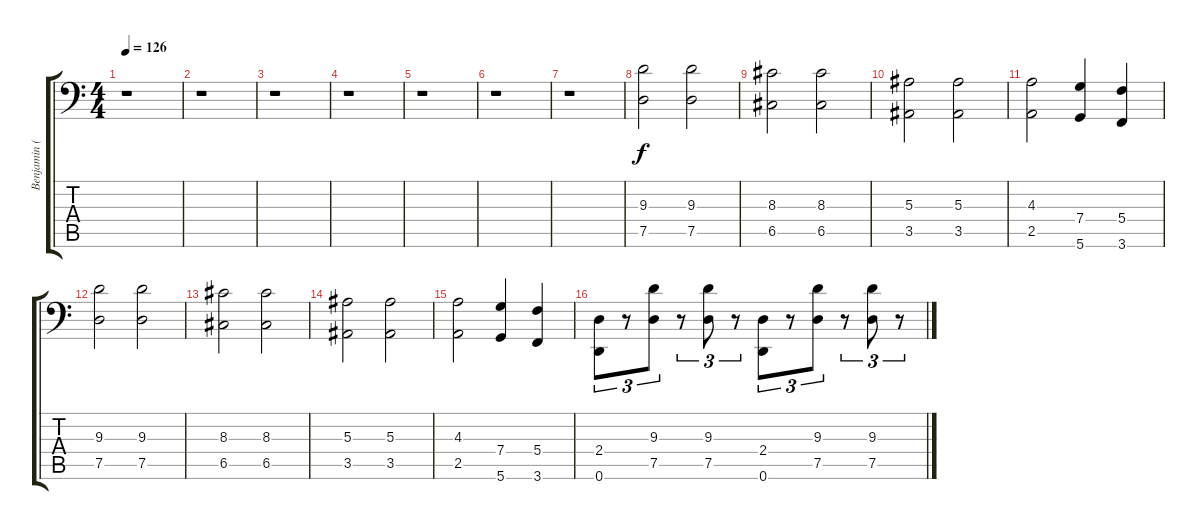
\track ("Benjamin (KeybLow)" "Benjamin (") {instrument contrabass}
\staff {score tabs}
\tuning (D3 A2 F2 C2 G1 D1) {hide}
\ts (4 4)
\tempo 126
\clef f4
\ks c
r.1{dy f} |
r.1 |
r.1 |
r.1 |
r.1 |
r.1 |
r.1 |
(9.3 7.5).2 (9.3 7.5).2 |
(8.3 6.5).2 (8.3 6.5).2 |
(5.3 3.5).2 (5.3 3.5).2 |
(4.3 2.5).2 (7.4 5.6).4 (5.4 3.6).4 |
(9.3 7.5).2 (9.3 7.5).2 |
(8.3 6.5).2 (8.3 6.5).2 |
(5.3 3.5).2 (5.3 3.5).2 |
(4.3 2.5).2 (7.4 5.6).4 (5.4 3.6).4 |
(2.4 0.6).8{tu (3 2)} r.8{tu (3 2)} (9.3 7.5).8{tu (3 2)} r.8{tu (3 2)} (9.3 7.5).8{tu (3 2)} r.8{tu (3 2)} (2.4 0.6).8{tu (3 2)} r.8{tu (3 2)} (9.3 7.5).8{tu (3 2)} r.8{tu (3 2)} (9.3 7.5).8{tu (3 2)} r.8{tu (3 2)}
